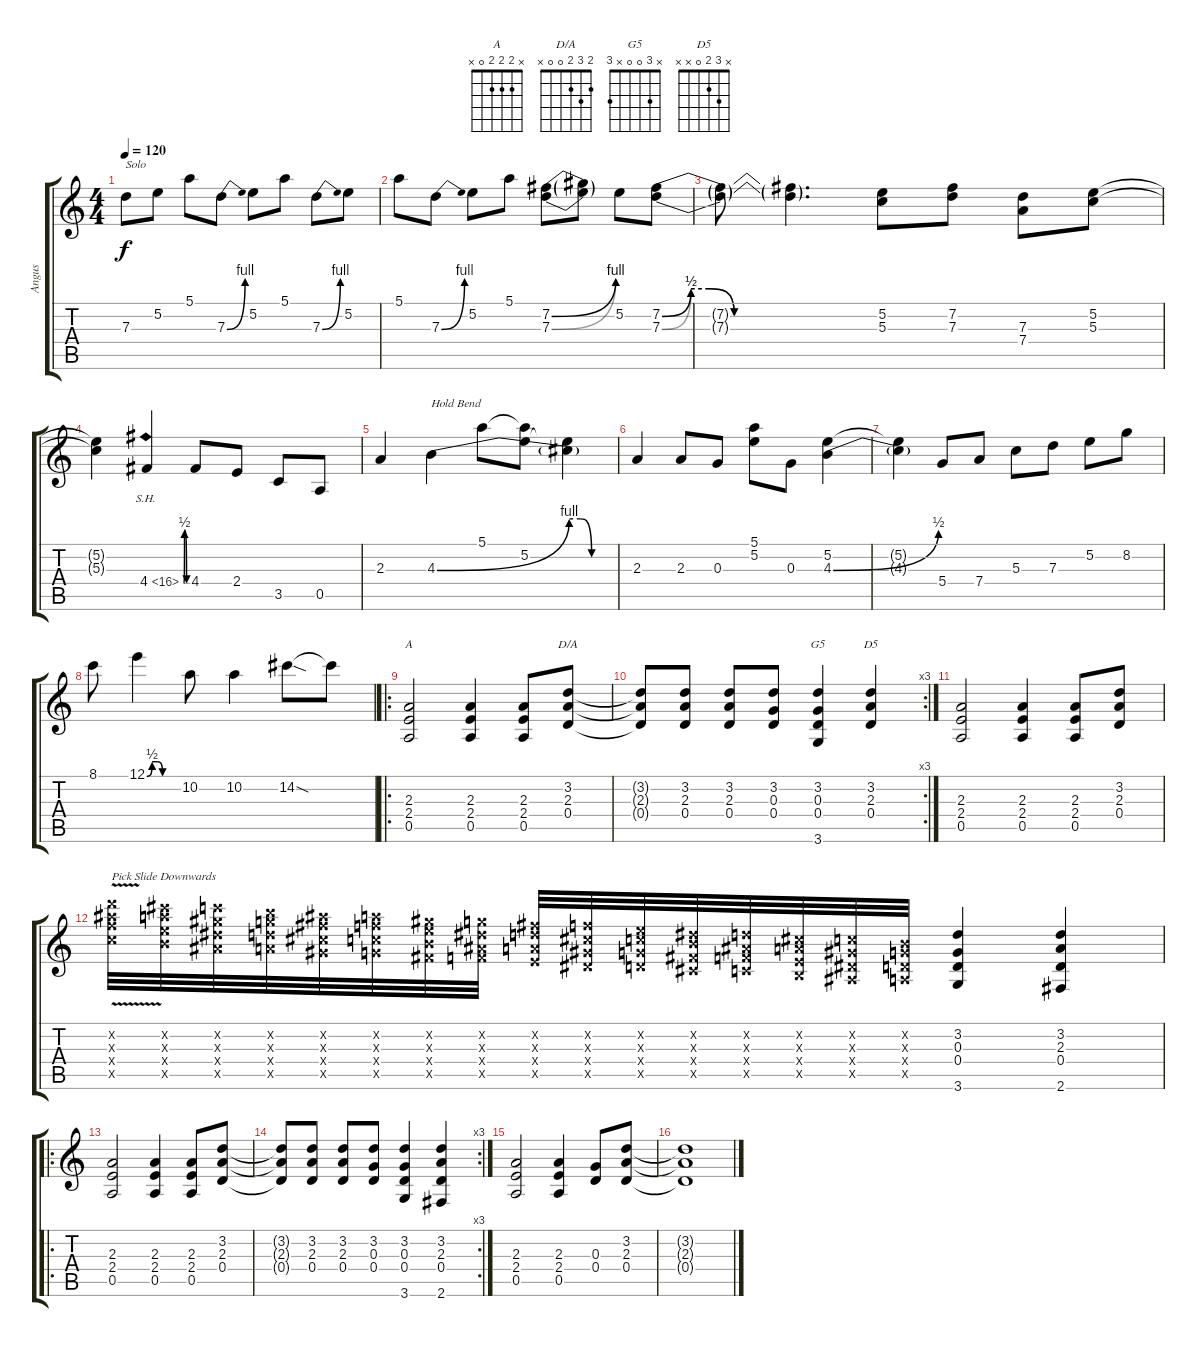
\track ("Angus" "Angus") {instrument distortionguitar}
\staff {score tabs}
\tuning (E4 B3 G3 D3 A2 E2) {hide}
\chord ("A" x 2 2 2 0 x)
\chord ("D/A" 2 3 2 0 0 x)
\chord ("G5" x 3 0 0 x 3)
\chord ("D5" x 3 2 0 x x)
\ts (4 4)
\tempo 120
\clef g2
\ks c
7.3{t}.8{txt "Solo" dy f} 5.2.8 5.1.8 7.3{be (bend 0 0 60 4)}.8 5.2.8 5.1.8 7.3{be (bend 0 0 60 4)}.8 5.2.8 |
5.1.8 7.3{be (bend 0 0 60 4)}.8 5.2.8 5.1.8 (7.2{be (bend 0 0 60 4)} 7.3{be (bend 0 0 60 4)}).8 (7.2{t} 7.3{t}).8 5.2.8 (7.2{be (custom 0 0 8 2 13 2 20 0 30 0 60 0)} 7.3{be (custom 0 0 8 2 13 2 20 0 30 0 60 0)}).8 |
(7.2{t} 7.3{t}).8 (7.2{t} 7.3{t}).4{d} (5.2 5.3).8 (7.2 7.3).8 (7.3 7.4).8 (5.2 5.3).8 |
(5.2{t} 5.3{t}).4 4.4{be (custom 0 0 10 2 45 0 60 0) sh 12}.4 4.4.8 2.4.8 3.5.8 0.5.8 |
2.3.4 4.3{be (bend 0 0 60 4)}.4{txt "Hold Bend"} 5.1.8 (5.1{t} 5.2).8 (5.2{t} 4.3{be (custom 0 4 15 4 30 0 60 0) t}).4 |
2.3.4 2.3.8 0.3.8 (5.1 5.2).8 0.3.8 (5.2 4.3{be (bend 0 0 60 2)}).4 |
(5.2{t} 4.3{t}).4 5.4.8 7.4.8 5.3.8 7.3.8 5.2.8 8.2.8 |
8.1.8 12.1{be (custom 0 0 10 2 20 2 30 0 60 0)}.4 10.2.8 10.2.4 14.2{sod}.8 14.2{t}.8 |
\ro
(2.3 2.4 0.5).2{ch "A"} (2.3 2.4 0.5).4 (2.3 2.4 0.5).8 (3.2 2.3 0.4).8{ch "D/A"} |
\rc 3
(3.2{t} 2.3{t} 0.4{t}).8 (3.2 2.3 0.4).8 (3.2 2.3 0.4).8 (3.2 0.3 0.4).8 (3.2 0.3 0.4 3.6).4{ch "G5"} (3.2 2.3 0.4).4{ch "D5"} |
(2.3 2.4 0.5).2 (2.3 2.4 0.5).4 (2.3 2.4 0.5).8 (3.2 2.3 0.4).8 |
(15.2{x} 15.3{v x} 15.4{x} 15.5{x}).32{txt "Pick Slide Downwards"} (14.2{x} 14.3{x} 14.4{x} 14.5{x}).32 (13.2{x} 13.3{x} 13.4{x} 13.5{x}).32 (12.2{x} 12.3{x} 12.4{x} 12.5{x}).32 (11.2{x} 11.3{x} 11.4{x} 11.5{x}).32 (10.2{x} 10.3{x} 10.4{x} 10.5{x}).32 (9.2{x} 9.3{x} 9.4{x} 9.5{x}).32 (8.2{x} 8.3{x} 8.4{x} 8.5{x}).32 (7.2{x} 7.3{x} 7.4{x} 7.5{x}).32 (6.2{x} 6.3{x} 6.4{x} 6.5{x}).32 (5.2{x} 5.3{x} 5.4{x} 5.5{x}).32 (4.2{x} 4.3{x} 4.4{x} 4.5{x}).32 (3.2{x} 3.3{x} 3.4{x} 3.5{x}).32 (2.2{x} 2.3{x} 2.4{x} 2.5{x}).32 (1.2{x} 1.3{x} 1.4{x} 1.5{x}).32 (0.2{x} 0.3{x} 0.4{x} 0.5{x}).32 (3.2 0.3 0.4 3.6).4 (3.2 2.3 0.4 2.6).4 |
\ro
(2.3 2.4 0.5).2 (2.3 2.4 0.5).4 (2.3 2.4 0.5).8 (3.2 2.3 0.4).8 |
\rc 3
(3.2{t} 2.3{t} 0.4{t}).8 (3.2 2.3 0.4).8 (3.2 2.3 0.4).8 (3.2 0.3 0.4).8 (3.2 0.3 0.4 3.6).4 (3.2 2.3 0.4 2.6).4 |
(2.3 2.4 0.5).2 (2.3 2.4 0.5).4 (0.3 0.4).8 (3.2 2.3 0.4).8 |
(3.2{t} 2.3{t} 0.4{t}).1
